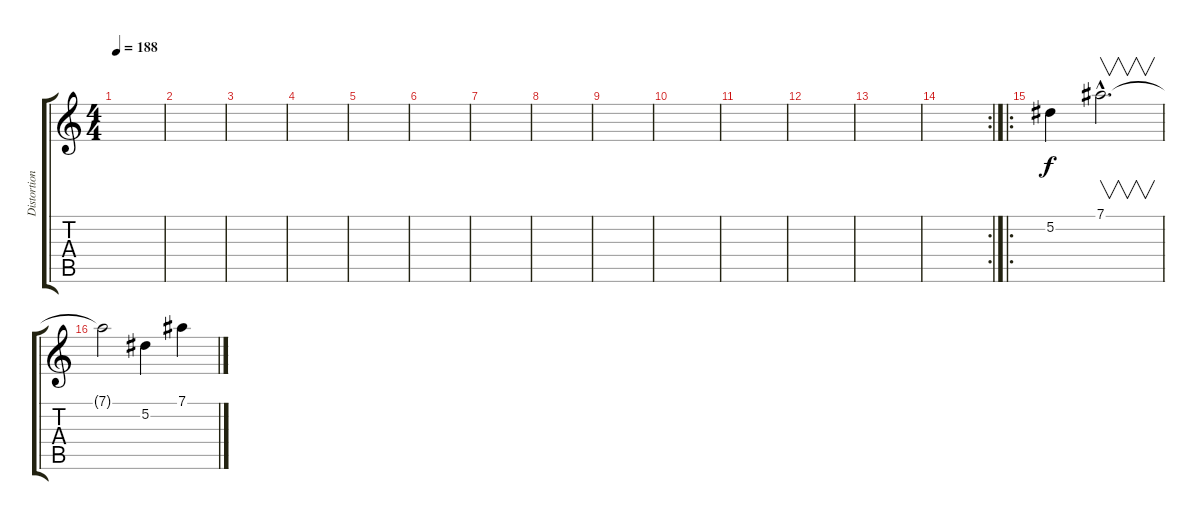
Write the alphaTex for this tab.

\track ("Distortion 3" "Distortion") {instrument distortionguitar}
\staff {score tabs}
\tuning (Eb4 Bb3 Gb3 Db3 Ab2 Eb2) {hide}
\ts (4 4)
\tempo 188
\clef g2
\ks c
|
|
|
|
|
|
|
|
|
|
|
|
|
\rc 2
|
\ro
5.2.4 7.1{hac}.2{v d} |
7.1{t}.2 5.2.4 7.1.4
